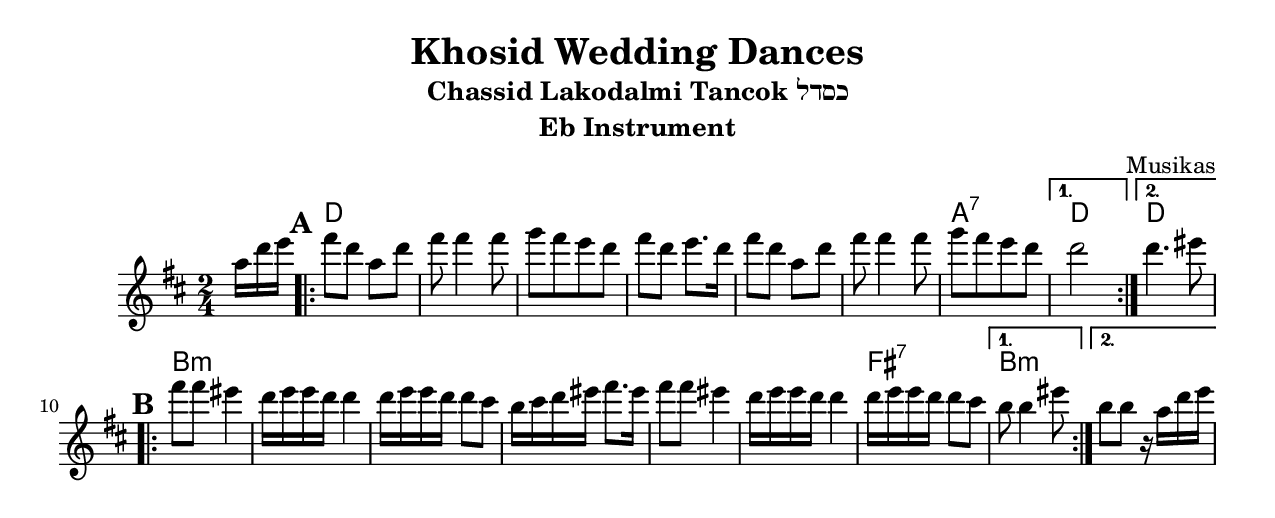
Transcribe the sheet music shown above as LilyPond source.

\version "2.18.0"
\include "english.ly"
\pointAndClickOff
\paper{
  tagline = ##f
  print-all-headers = ##t
  #(set-paper-size "letter")
}
date = #(strftime "%d-%m-%Y" (localtime (current-time)))

%\markup{ \italic{ " Updated " \date  }  }

%\markup{ Got something to say? }

%#################################### Melody ########################
melody = \relative c'' {
  \clef treble
  \key d \minor
  \time 2/4
  \set Score.markFormatter = #format-mark-box-alphabet

  \partial 16*3 c16 f g   %lead in notes

  \repeat volta 2{
  \mark \default
    a8 f c f
    a8 a4 a8|
    bf8 [a g f]
    a8  f  g8. f16|

    a8 f c f
    a8 a4 a8|
    bf8 [a g f]


  }
  \alternative { { f2 }{ f4. gs8 } }
  \break
  \repeat volta 2{
  \mark \default
    a8 a gs4
    f16 g g f f4
    f16 g g f f8 e
    d16 e f gs a8. gs16|

    a8 a gs4
    f16 g g f f4
    f16 g g f f8 e
  }
  \alternative {
    {d8 d4 gs8 }
    {d8 d r16 c f g}
  }

}
%################################# Lyrics #####################
%\addlyrics{  }
%################################# Chords #######################
harmonies = \chordmode {
  s16*3
  f2*6
  c2:7
  f2
  f2
  %{
  c2*6:7
  a2:7
  f2
  e2:7
  %}

  %b
  d2*6:m
  a2:7
  d2:m
}

\score {\transpose c a
  <<
    \new ChordNames {
      \set chordChanges = ##f
      \harmonies
    }
    \new Staff
    \melody
  >>
  \header{
    title= "Khosid Wedding Dances"
    subtitle="Chassid Lakodalmi Tancok כסדל"
    composer= ""
    instrument = "Eb Instrument"
    arranger= "Musikas"
  }
  \layout{indent = 1.0\cm}
  \midi {
    \tempo 4 = 120

    % \midi { }
  }
}
%{
% more verses:
\markup{}
\markup {
  \fill-line {
    \hspace #0.1 % distance from left margin
    \column {
      \line { "1."
        \column {
          ""
        }
      }
      \hspace #0.2 % vertical distance between verses
      \line { "2."
        \column {
         ""
        }
      }
    }
    \hspace #0.1  % horiz. distance between columns
    \column {
      \line { "3."
        \column {
          ""
        }
      }
      \hspace #0.2 % distance between verses
      \line { "4."
        \column {
         ""
        }
      }
    }
    \hspace #0.1 % distance to right margin
  }
}

%}
